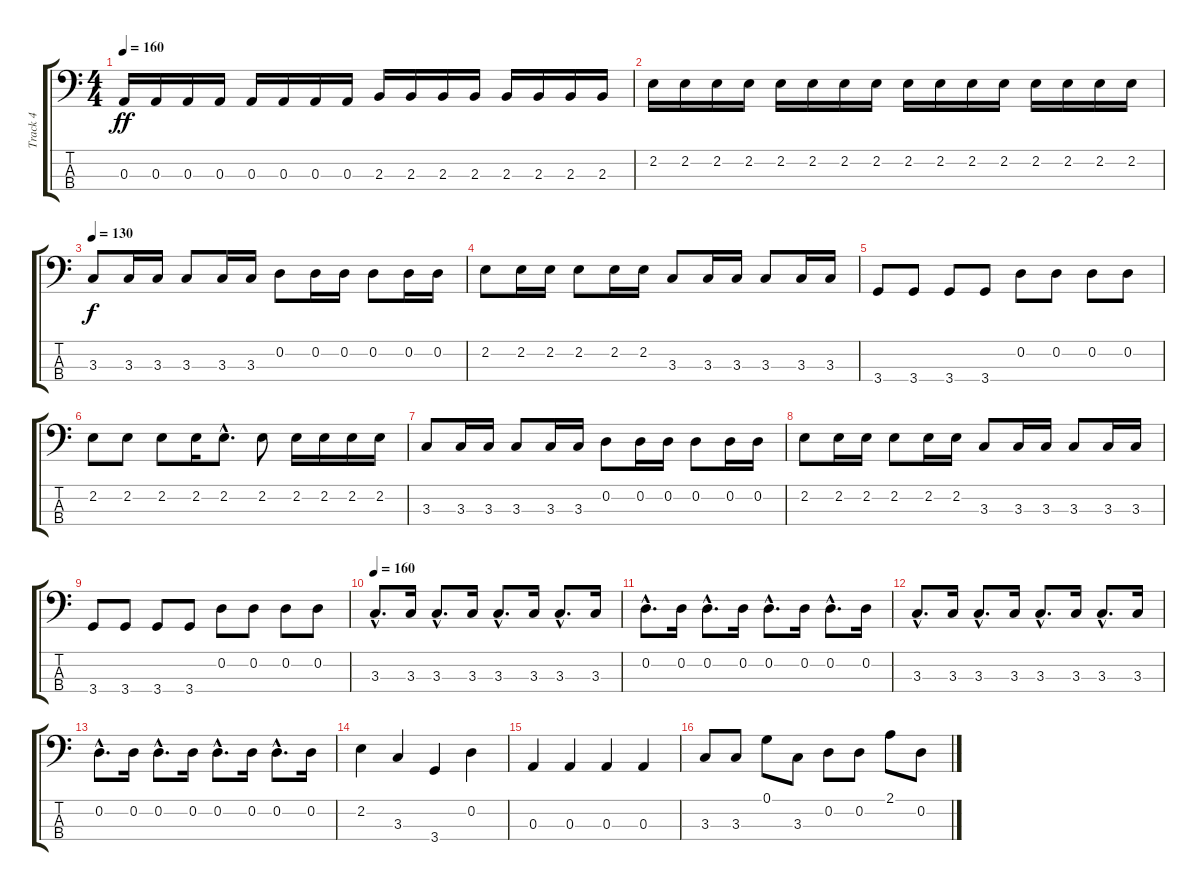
\track ("Track 4" "Track 4") {instrument electricbasspick}
\staff {score tabs}
\tuning (G2 D2 A1 E1) {hide}
\ts (4 4)
\tempo 160
\clef f4
\ks c
0.3.16{dy ff} 0.3.16 0.3.16 0.3.16 0.3.16 0.3.16 0.3.16 0.3.16 2.3.16 2.3.16 2.3.16 2.3.16 2.3.16 2.3.16 2.3.16 2.3.16 |
2.2.16 2.2.16 2.2.16 2.2.16 2.2.16 2.2.16 2.2.16 2.2.16 2.2.16 2.2.16 2.2.16 2.2.16 2.2.16 2.2.16 2.2.16 2.2.16 |
\tempo 130
3.3.8{dy f} 3.3.16 3.3.16 3.3.8 3.3.16 3.3.16 0.2.8 0.2.16 0.2.16 0.2.8 0.2.16 0.2.16 |
2.2.8 2.2.16 2.2.16 2.2.8 2.2.16 2.2.16 3.3.8 3.3.16 3.3.16 3.3.8 3.3.16 3.3.16 |
3.4.8 3.4.8 3.4.8 3.4.8 0.2.8 0.2.8 0.2.8 0.2.8 |
2.2.8 2.2.8 2.2.8 2.2.16 2.2{hac}.8{d} 2.2.8 2.2.16 2.2.16 2.2.16 2.2.16 |
3.3.8 3.3.16 3.3.16 3.3.8 3.3.16 3.3.16 0.2.8 0.2.16 0.2.16 0.2.8 0.2.16 0.2.16 |
2.2.8 2.2.16 2.2.16 2.2.8 2.2.16 2.2.16 3.3.8 3.3.16 3.3.16 3.3.8 3.3.16 3.3.16 |
3.4.8 3.4.8 3.4.8 3.4.8 0.2.8 0.2.8 0.2.8 0.2.8 |
\tempo 160
3.3{hac}.8{d} 3.3.16 3.3{hac}.8{d} 3.3.16 3.3{hac}.8{d} 3.3.16 3.3{hac}.8{d} 3.3.16 |
0.2{hac}.8{d} 0.2.16 0.2{hac}.8{d} 0.2.16 0.2{hac}.8{d} 0.2.16 0.2{hac}.8{d} 0.2.16 |
3.3{hac}.8{d} 3.3.16 3.3{hac}.8{d} 3.3.16 3.3{hac}.8{d} 3.3.16 3.3{hac}.8{d} 3.3.16 |
0.2{hac}.8{d} 0.2.16 0.2{hac}.8{d} 0.2.16 0.2{hac}.8{d} 0.2.16 0.2{hac}.8{d} 0.2.16 |
2.2.4 3.3.4 3.4.4 0.2.4 |
0.3.4 0.3.4 0.3.4 0.3.4 |
3.3.8 3.3.8 0.1.8 3.3.8 0.2.8 0.2.8 2.1.8 0.2.8
